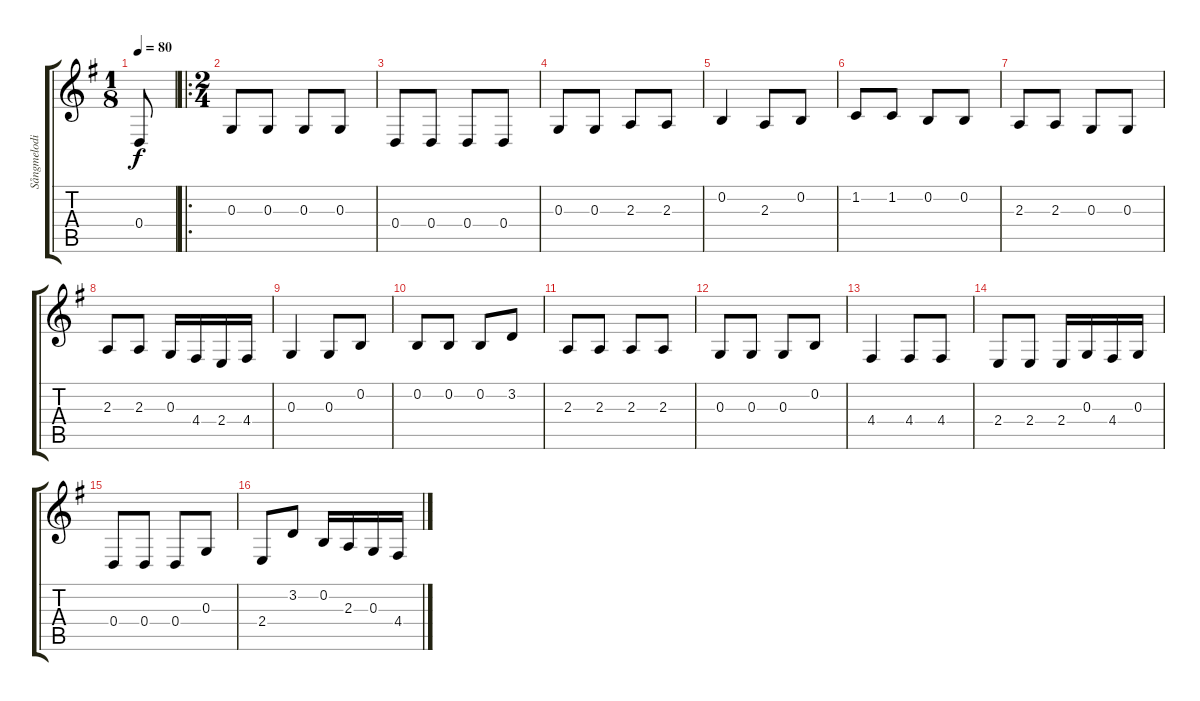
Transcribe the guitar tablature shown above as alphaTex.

\track ("Sångmelodi" "Sångmelodi") {instrument harpsichord}
\staff {score tabs}
\tuning (E4 B3 G3 D3 A2 E2) {hide}
\ts (1 8)
\tempo 80
\clef g2
\ks g
0.4.8{dy f instrument harpsichord} |
\ro
\ts (2 4)
0.3.8 0.3.8 0.3.8 0.3.8 |
0.4.8 0.4.8 0.4.8 0.4.8 |
0.3.8 0.3.8 2.3.8 2.3.8 |
0.2.4 2.3.8 0.2.8 |
1.2.8 1.2.8 0.2.8 0.2.8 |
2.3.8 2.3.8 0.3.8 0.3.8 |
2.3.8 2.3.8 0.3.16 4.4.16 2.4.16 4.4.16 |
0.3.4 0.3.8 0.2.8 |
0.2.8 0.2.8 0.2.8 3.2.8 |
2.3.8 2.3.8 2.3.8 2.3.8 |
0.3.8 0.3.8 0.3.8 0.2.8 |
4.4.4 4.4.8 4.4.8 |
2.4.8 2.4.8 2.4.16 0.3.16 4.4.16 0.3.16 |
0.4.8 0.4.8 0.4.8 0.3.8 |
2.4.8 3.2.8 0.2.16 2.3.16 0.3.16 4.4.16
